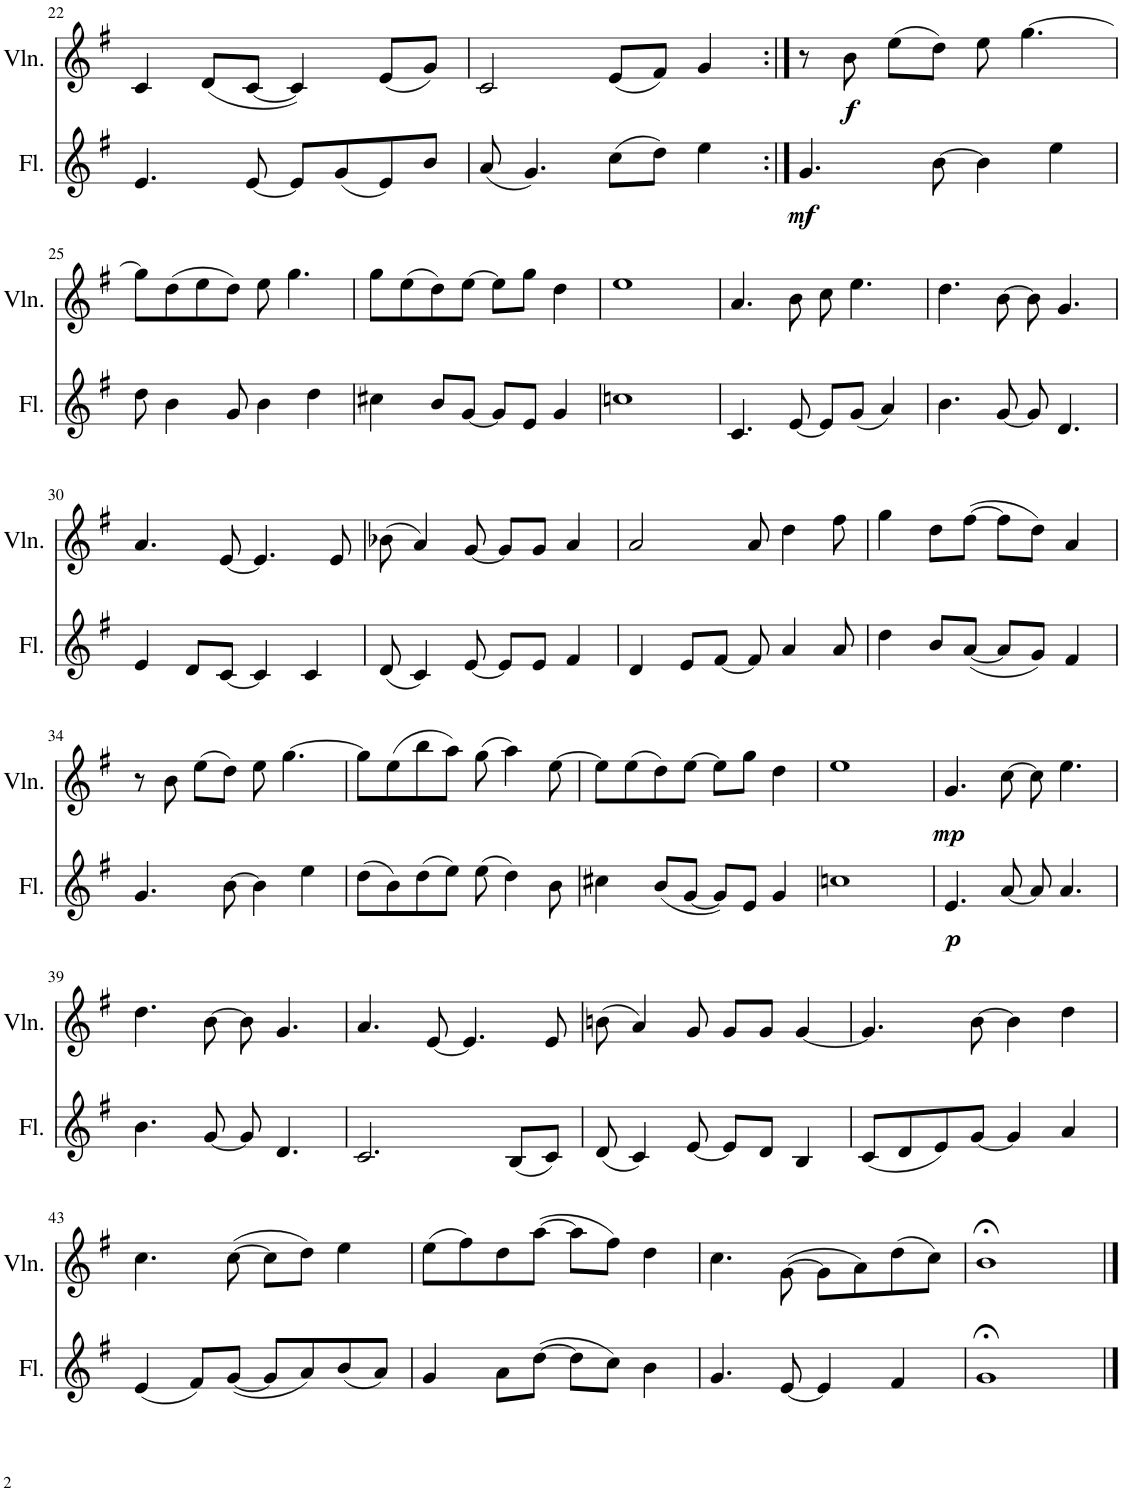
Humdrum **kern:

**kern	**dynam	**kern	**dynam
*part2	*part2	*part1	*part1
*staff2	*staff2	*staff1	*staff1
*I"Flute	*	*I"Violin	*
*I'Fl.	*	*I'Vln.	*
!!LO:PB:g=z
*clefG2	*	*clefG2	*
*k[f#]	*	*k[f#]	*
*M2/2	*	*M2/2	*
*met(c|)	*	*met(c|)	*
=22	=22	=22	=22
4.e/	.	4c/	.
.	.	(<8d/L	.
[<8e/	.	[<8c/J	.
8e/L]	.	4c/])	.
(<8g/	.	.	.
8e/)	.	(<8e/L	.
8b/J	.	8g/J)	.
=23	=23	=23	=23
(<8a/	.	2c/	.
4.g/)	.	.	.
(>8cc\L	.	(<8e/L	.
8dd\J)	.	8f#/J)	.
4ee\	.	4g/	.
=24:|!	=24:|!	=24:|!	=24:|!
!	!LO:DY:b	!	!
4.g/	mf	8r	.
!	!	!	!LO:DY:b
.	.	8b\	f
.	.	(>8ee\L	.
[>8b\	.	8dd\J)	.
4b\]	.	8ee\	.
.	.	[4.gg\	.
4ee\	.	.	.
!!LO:LB:g=z
=25	=25	=25	=25
8dd\	.	8gg\L]	.
4b\	.	(>8dd\	.
.	.	8ee\	.
8g/	.	8dd\J)	.
4b\	.	8ee\	.
.	.	4.gg\	.
4dd\	.	.	.
=26	=26	=26	=26
4cc#X\	.	8gg\L	.
.	.	(>8ee\	.
8b/L	.	8dd\)	.
[<8g/J	.	[>8ee\J	.
8g/L]	.	8ee\L]	.
8e/J	.	8gg\J	.
4g/	.	4dd\	.
=27	=27	=27	=27
1ccn	.	1ee	.
=28	=28	=28	=28
4.c/	.	4.a/	.
[<8e/	.	8b\	.
8e/L]	.	8cc\	.
(<8g/J	.	4.ee\	.
4a/)	.	.	.
=29	=29	=29	=29
4.b\	.	4.dd\	.
[<8g/	.	[>8b\	.
8g/]	.	8b\]	.
4.d/	.	4.g/	.
!!LO:LB:g=z
=30	=30	=30	=30
4e/	.	4.a/	.
8d/L	.	.	.
[<8c/J	.	[<8e/	.
4c/]	.	4.e/]	.
4c/	.	.	.
.	.	8e/	.
=31	=31	=31	=31
(<8d/	.	(>8b-X\	.
4c/)	.	4a/)	.
[<8e/	.	[<8g/	.
8e/L]	.	8g/L]	.
8e/J	.	8g/J	.
4f#/	.	4a/	.
=32	=32	=32	=32
4d/	.	2a/	.
8e/L	.	.	.
[<8f#/J	.	.	.
8f#/]	.	8a/	.
4a/	.	4dd\	.
8a/	.	8ff#\	.
=33	=33	=33	=33
4dd\	.	4gg\	.
8b/L	.	8dd\L	.
(<[<8a/J	.	(>[>8ff#\J	.
8a/L]	.	8ff#\L]	.
8g/J)	.	8dd\J)	.
4f#/	.	4a/	.
!!LO:LB:g=z
=34	=34	=34	=34
4.g/	.	8r	.
.	.	8b\	.
.	.	(>8ee\L	.
[>8b\	.	8dd\J)	.
4b\]	.	8ee\	.
.	.	[4.gg\	.
4ee\	.	.	.
=35	=35	=35	=35
(>8dd\L	.	8gg\L]	.
8b\)	.	(>8ee\	.
(>8dd\	.	8bb\	.
8ee\J)	.	8aa\J)	.
(>8ee\	.	(>8gg\	.
4dd\)	.	4aa\)	.
8b\	.	[>8ee\	.
=36	=36	=36	=36
4cc#X\	.	8ee\L]	.
.	.	(>8ee\	.
(<8b/L	.	8dd\)	.
[<8g/J	.	[>8ee\J	.
8g/L])	.	8ee\L]	.
8e/J	.	8gg\J	.
4g/	.	4dd\	.
=37	=37	=37	=37
1ccn	.	1ee	.
=38	=38	=38	=38
!	!LO:DY:b	!	!LO:DY:b
4.e/	p	4.g/	mp
[<8a/	.	[>8cc\	.
8a/]	.	8cc\]	.
4.a/	.	4.ee\	.
!!LO:LB:g=z
=39	=39	=39	=39
4.b\	.	4.dd\	.
[<8g/	.	[>8b\	.
8g/]	.	8b\]	.
4.d/	.	4.g/	.
=40	=40	=40	=40
2.c/	.	4.a/	.
.	.	[<8e/	.
.	.	4.e/]	.
(<8B/L	.	.	.
8c/J)	.	8e/	.
=41	=41	=41	=41
(<8d/	.	(>8bn\	.
4c/)	.	4a/)	.
[<8e/	.	8g/	.
8e/L]	.	8g/L	.
8d/J	.	8g/J	.
4B/	.	[<4g/	.
=42	=42	=42	=42
(<8c/L	.	4.g/]	.
8d/	.	.	.
8e/)	.	.	.
[<8g/J	.	[>8b\	.
4g/]	.	4b\]	.
4a/	.	4dd\	.
!!LO:LB:g=z
=43	=43	=43	=43
(<4e/	.	4.cc\	.
8f#/L)	.	.	.
(<[<8g/J	.	(>[>8cc\	.
8g/L]	.	8cc\L]	.
8a/)	.	8dd\J)	.
(<8b/	.	4ee\	.
8a/J)	.	.	.
=44	=44	=44	=44
4g/	.	(>8ee\L	.
.	.	8ff#\)	.
8a\L	.	8dd\	.
(>[>8dd\J	.	(>[>8aa\J	.
8dd\L]	.	8aa\L]	.
8cc\J)	.	8ff#\J)	.
4b\	.	4dd\	.
=45	=45	=45	=45
4.g/	.	4.cc\	.
[<8e/	.	(>[8g\	.
4e/]	.	8g\L]	.
.	.	8a\)	.
4f#/	.	(>8dd\	.
.	.	8cc\J)	.
=46	=46	=46	=46
1g;<	.	1b;<	.
==	==	==	==
*-	*-	*-	*-
